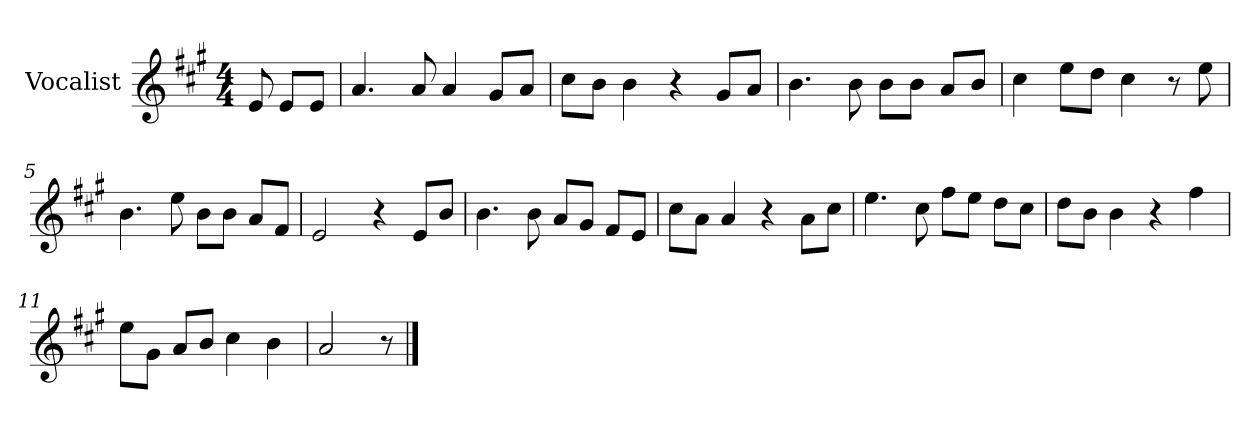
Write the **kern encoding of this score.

**kern
*part1
*staff1
*I"Vocalist
*k[f#c#g#]
*A:
*M4/4
=
8e
8eL
8eJ
=1
4.a
8a
4a
8g#L
8aJ
=2
8cc#L
8bJ
4b
4r
8g#L
8aJ
=3
4.b
8b
8bL
8bJ
8aL
8bJ
=4
4cc#
8eeL
8ddJ
4cc#
8r
8ee
=5
4.b
8ee
8bL
8bJ
8aL
8f#J
=6
2e
4r
8eL
8bJ
=7
4.b
8b
8aL
8g#J
8f#L
8eJ
=8
8cc#L
8aJ
4a
4r
8aL
8cc#J
=9
4.ee
8cc#
8ff#L
8eeJ
8ddL
8cc#J
=10
8ddL
8bJ
4b
4r
4ff#
=11
8eeL
8g#J
8aL
8bJ
4cc#
4b
=12
2a
8r
==
*-
